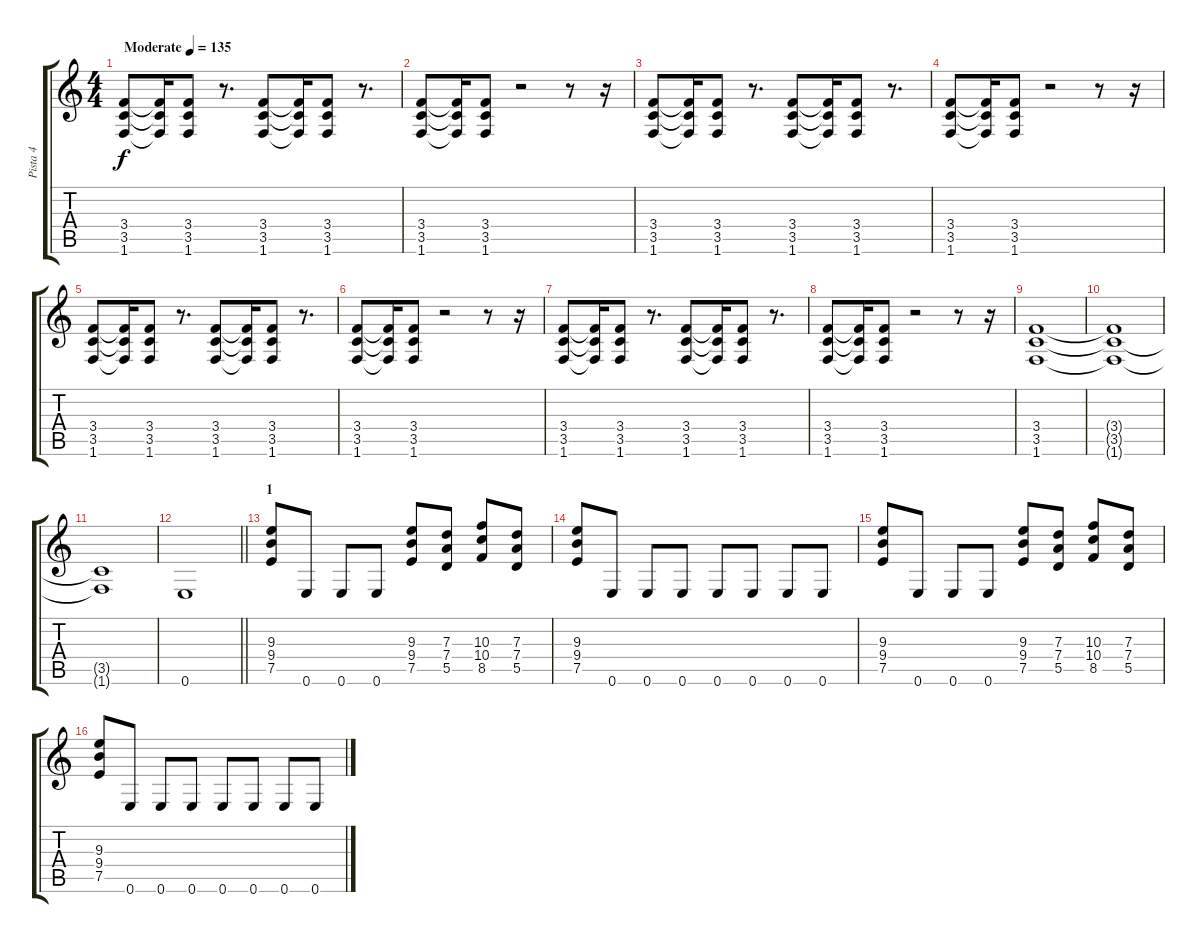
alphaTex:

\track ("Pista 4" "Pista 4") {instrument distortionguitar}
\staff {score tabs}
\tuning (E4 B3 G3 D3 A2 E2) {hide}
\ts (4 4)
\tempo (135 "Moderate")
\clef g2
\ks c
(3.4 3.5 1.6).8{dy f instrument distortionguitar} (3.4{t} 3.5{t} 1.6{t}).16 (3.4 3.5 1.6).8 r.8{d} (3.4 3.5 1.6).8 (3.4{t} 3.5{t} 1.6{t}).16 (3.4 3.5 1.6).8 r.8{d} |
(3.4 3.5 1.6).8 (3.4{t} 3.5{t} 1.6{t}).16 (3.4 3.5 1.6).8 r.2 r.8 r.16 |
(3.4 3.5 1.6).8 (3.4{t} 3.5{t} 1.6{t}).16 (3.4 3.5 1.6).8 r.8{d} (3.4 3.5 1.6).8 (3.4{t} 3.5{t} 1.6{t}).16 (3.4 3.5 1.6).8 r.8{d} |
(3.4 3.5 1.6).8 (3.4{t} 3.5{t} 1.6{t}).16 (3.4 3.5 1.6).8 r.2 r.8 r.16 |
(3.4 3.5 1.6).8 (3.4{t} 3.5{t} 1.6{t}).16 (3.4 3.5 1.6).8 r.8{d} (3.4 3.5 1.6).8 (3.4{t} 3.5{t} 1.6{t}).16 (3.4 3.5 1.6).8 r.8{d} |
(3.4 3.5 1.6).8 (3.4{t} 3.5{t} 1.6{t}).16 (3.4 3.5 1.6).8 r.2 r.8 r.16 |
(3.4 3.5 1.6).8 (3.4{t} 3.5{t} 1.6{t}).16 (3.4 3.5 1.6).8 r.8{d} (3.4 3.5 1.6).8 (3.4{t} 3.5{t} 1.6{t}).16 (3.4 3.5 1.6).8 r.8{d} |
(3.4 3.5 1.6).8 (3.4{t} 3.5{t} 1.6{t}).16 (3.4 3.5 1.6).8 r.2 r.8 r.16 |
(3.4 3.5 1.6).1 |
(3.4{t} 3.5{t} 1.6{t}).1 |
(3.5{t} 1.6{t}).1 |
\barLineRight lightlight
0.6.1 |
\section ("" "1")
(9.3 9.4 7.5).8 0.6.8 0.6.8 0.6.8 (9.3 9.4 7.5).8 (7.3 7.4 5.5).8 (10.3 10.4 8.5).8 (7.3 7.4 5.5).8 |
(9.3 9.4 7.5).8 0.6.8 0.6.8 0.6.8 0.6.8 0.6.8 0.6.8 0.6.8 |
(9.3 9.4 7.5).8 0.6.8 0.6.8 0.6.8 (9.3 9.4 7.5).8 (7.3 7.4 5.5).8 (10.3 10.4 8.5).8 (7.3 7.4 5.5).8 |
(9.3 9.4 7.5).8 0.6.8 0.6.8 0.6.8 0.6.8 0.6.8 0.6.8 0.6.8
